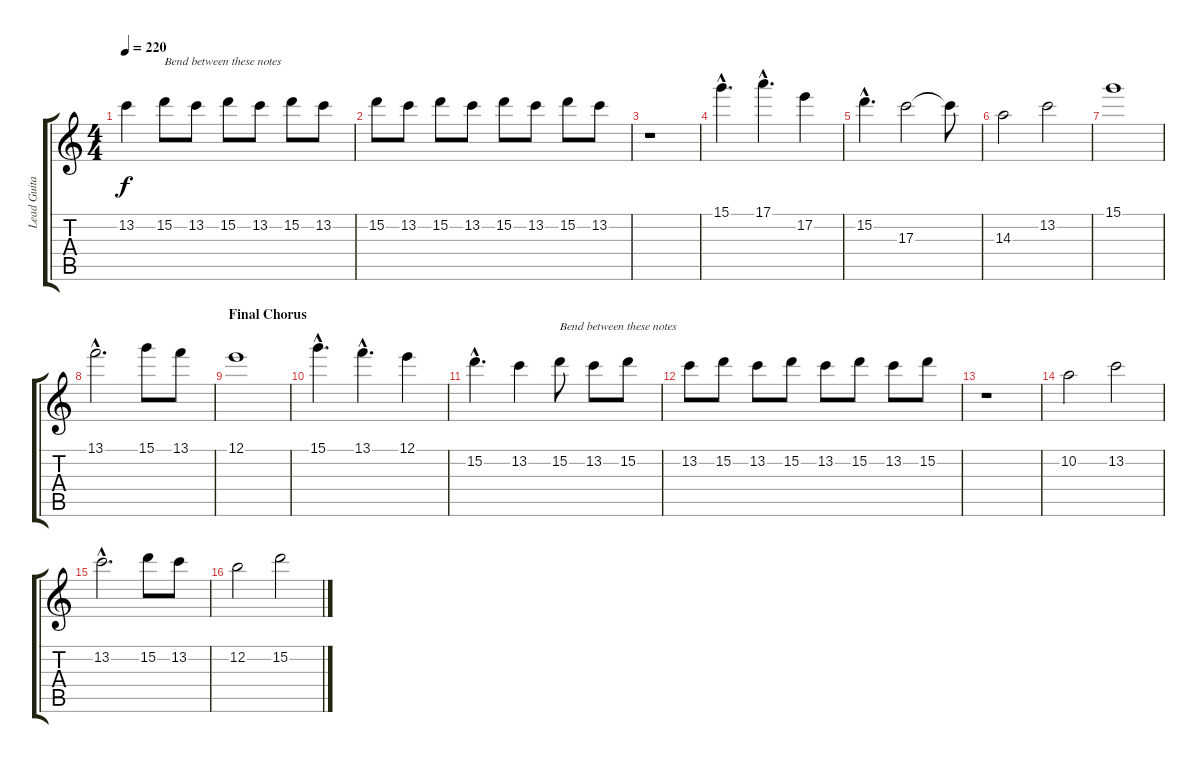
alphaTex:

\track ("Lead Guitar 2" "Lead Guita") {instrument distortionguitar}
\staff {score tabs}
\tuning (E4 B3 G3 D3 A2 E2) {hide}
\ts (4 4)
\tempo 220
\clef g2
\ks c
13.2.4{dy f} 15.2.8{txt "Bend between these notes"} 13.2.8 15.2.8 13.2.8 15.2.8 13.2.8 |
15.2.8 13.2.8 15.2.8 13.2.8 15.2.8 13.2.8 15.2.8 13.2.8 |
r.1 |
15.1{hac}.4{d} 17.1{hac}.4{d} 17.2.4 |
15.2{hac}.4{d} 17.3.2 17.3{t}.8 |
14.3.2 13.2.2 |
15.1.1 |
13.1{hac}.2{d} 15.1.8 13.1.8 |
\section ("" "Final Chorus")
12.1.1 |
15.1{hac}.4{d} 13.1{hac}.4{d} 12.1.4 |
15.2{hac}.4{d} 13.2.4 15.2.8{txt "Bend between these notes"} 13.2.8 15.2.8 |
13.2.8 15.2.8 13.2.8 15.2.8 13.2.8 15.2.8 13.2.8 15.2.8 |
r.1 |
10.2.2 13.2.2 |
13.2{hac}.2{d} 15.2.8 13.2.8 |
12.2.2 15.2.2
